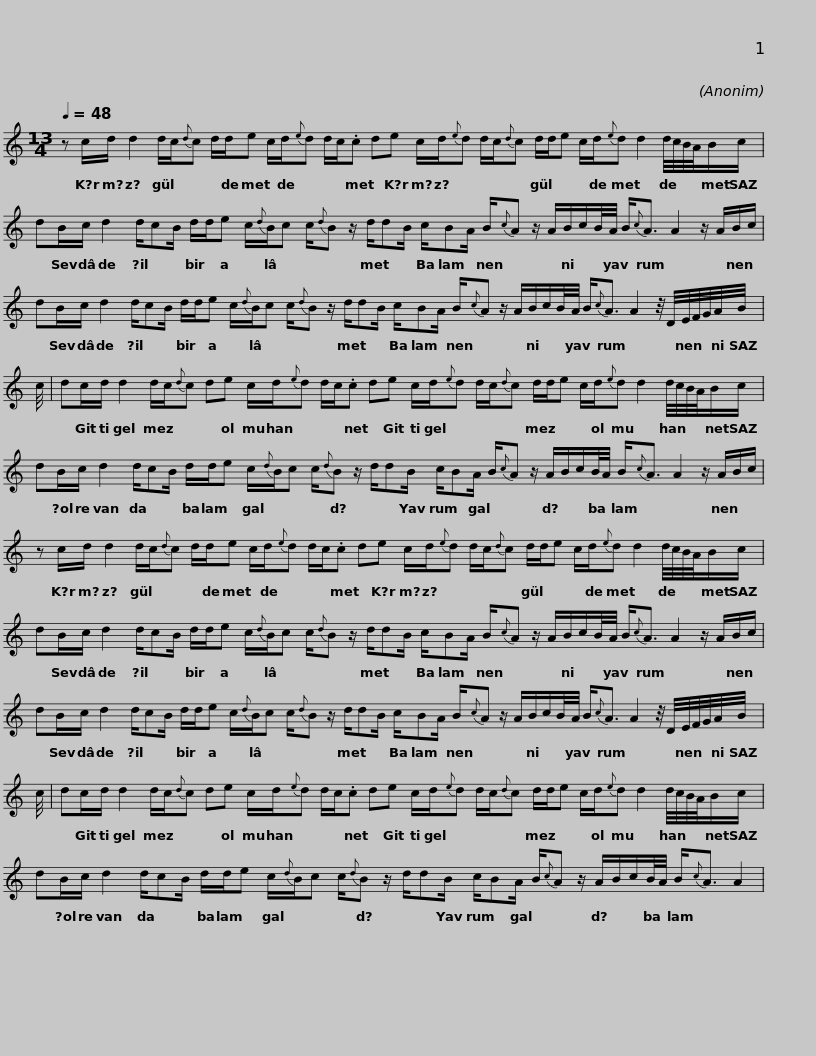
X:1
L:1/8
Q:1/4=48
M:13/4
I:linebreak $
K:C
V:1 treble
V:1
 z c/d/ d2 d/c/{d}c d/d/e c/d/{e}d d/c/.c de c/d/{e}d d/c/{d}c d/d/e c/d/{e}d d2 d/4c/4B/4A/4B/c/ |$ dB/c/ d2 d/cB/ d/d/e c/{d}B/c c/{d}B z/ d/dB/ c/BA/ B/{c}A z/ A/B/c/B/4A/4 B/{c}A3/2 A2 z/ A/B/c/ |$ dB/c/ d2 d/cB/ d/d/e c/{d}B/c c/{d}B z/ d/dB/ c/BA/ B/{c}A z/ A/B/c/B/4A/4 B/{c}A3/2 A2 z/4 D/4E/4F/4G/4A/4B/4 |$ c/4 |$ dc/d/ d2 d/c/{d}c de c/d/{e}d d/c/.c de c/d/{e}d d/c/{d}c d/d/e c/d/{e}d d2 d/4c/4B/4A/4B/c/ |$ %5
 dB/c/ d2 d/cB/ d/d/e c/{d}B/c c/{d}B z/ d/dB/ c/BA/ B/{c}A z/ A/B/c/B/4A/4 B/{c}A3/2 A2 z/ A/B/c/ |$ z c/d/ d2 d/c/{d}c d/d/e c/d/{e}d d/c/.c de c/d/{e}d d/c/{d}c d/d/e c/d/{e}d d2 d/4c/4B/4A/4B/c/ |$ dB/c/ d2 d/cB/ d/d/e c/{d}B/c c/{d}B z/ d/dB/ c/BA/ B/{c}A z/ A/B/c/B/4A/4 B/{c}A3/2 A2 z/ A/B/c/ |$ dB/c/ d2 d/cB/ d/d/e c/{d}B/c c/{d}B z/ d/dB/ c/BA/ B/{c}A z/ A/B/c/B/4A/4 B/{c}A3/2 A2 z/4 D/4E/4F/4G/4A/4B/4 |$ c/4 |$ %10
 dc/d/ d2 d/c/{d}c de c/d/{e}d d/c/.c de c/d/{e}d d/c/{d}c d/d/e c/d/{e}d d2 d/4c/4B/4A/4B/c/ |$ dB/c/ d2 d/cB/ d/d/e c/{d}B/c c/{d}B z/ d/dB/ c/BA/ B/{c}A z/ A/B/c/B/4A/4 B/{c}A3/2 A2 | %12
